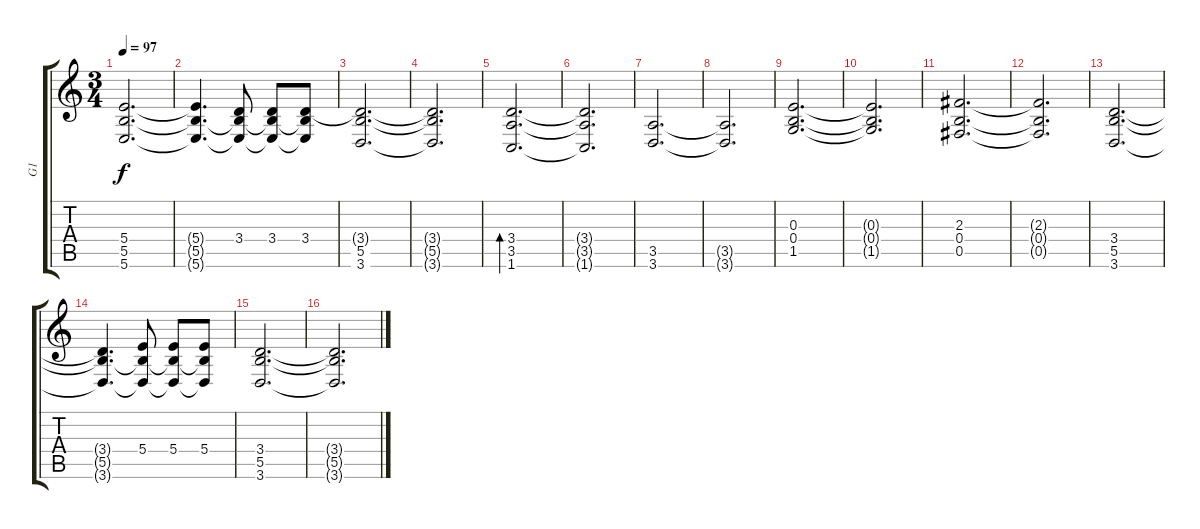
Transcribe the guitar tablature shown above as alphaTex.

\track ("G1" "G1") {instrument distortionguitar}
\staff {score tabs}
\tuning (Db4 Ab3 E3 B2 Gb2 B1) {hide}
\ts (3 4)
\tempo 97
\clef g2
\ks c
(5.4 5.5 5.6).2{d dy f} |
(5.4{t} 5.5{t} 5.6{t}).4{d} (3.4 5.5{t} 5.6{t}).8 (3.4 5.5{t} 5.6{t}).8 (3.4 5.5{t} 5.6{t}).8 |
(3.4{t} 5.5 3.6).2{d} |
(3.4{t} 5.5{t} 3.6{t}).2{d} |
(3.4 3.5 1.6).2{d bd 240} |
(3.4{t} 3.5{t} 1.6{t}).2{d} |
(3.5 3.6).2{d} |
(3.5{t} 3.6{t}).2{d} |
(0.3 0.4 1.5).2{d} |
(0.3{t} 0.4{t} 1.5{t}).2{d} |
(2.3 0.4 0.5).2{d} |
(2.3{t} 0.4{t} 0.5{t}).2{d} |
(3.4 5.5 3.6).2{d} |
(3.4{t} 5.5{t} 3.6{t}).4{d} (5.4 5.5{t} 3.6{t}).8 (5.4 5.5{t} 3.6{t}).8 (5.4 5.5{t} 3.6{t}).8 |
(3.4 5.5 3.6).2{d} |
(3.4{t} 5.5{t} 3.6{t}).2{d}
